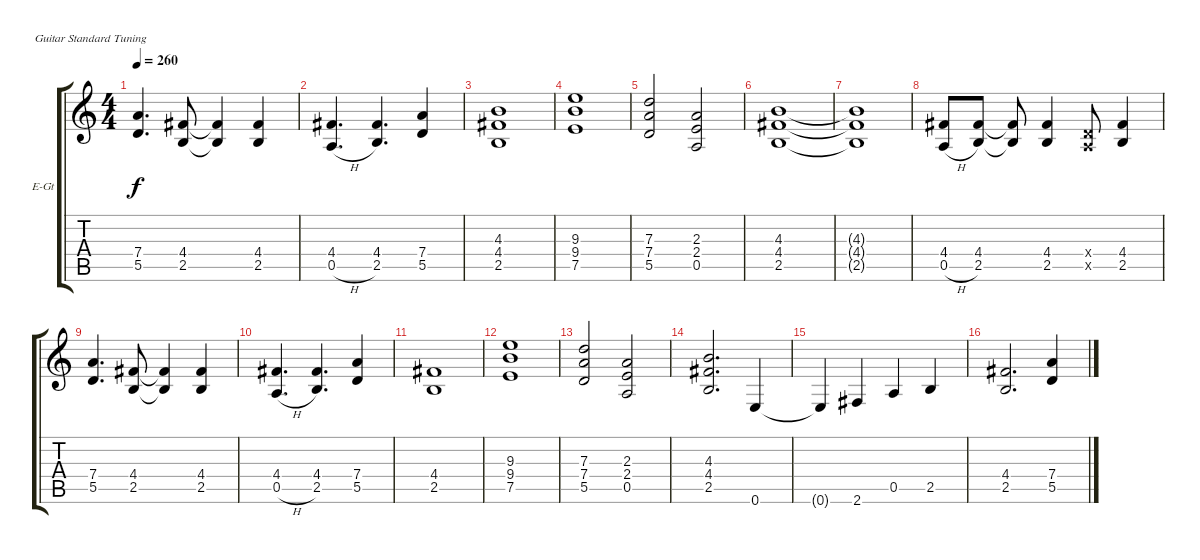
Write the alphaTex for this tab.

\defaultSystemsLayout 4
\bracketExtendMode groupsimilarinstruments
\firstSystemTrackNameOrientation horizontal
\otherSystemsTrackNameOrientation horizontal
\track ("Herman Frank" "E-Gt") {instrument distortionguitar}
\staff {score tabs}
\tuning (E4 B3 G3 D3 A2 E2)
\ts (4 4)
\tempo 260
\clef g2
\ks c
(7.4 5.5).4{d dy f} (4.4 2.5).8 (4.4{t} 2.5{t}).4 (2.5 4.4).4 |
(4.4 0.5{h}).4{d} (4.4 2.5).4{d} (7.4 5.5).4 |
(2.5 4.4 4.3).1 |
(7.5 9.4 9.3).1 |
(5.5 7.4 7.3).2 (2.3 2.4 0.5).2 |
(2.5 4.4 4.3).1 |
(2.5{t} 4.4{t} 4.3{t}).1 |
(4.4 0.5{h}).8 (4.4 2.5).8 (4.4{t} 2.5{t}).8 (4.4 2.5).4 (0.4{x} 0.5{x}).8 (2.5 4.4).4 |
(7.4 5.5).4{d} (4.4 2.5).8 (4.4{t} 2.5{t}).4 (2.5 4.4).4 |
(4.4 0.5{h}).4{d} (4.4 2.5).4{d} (7.4 5.5).4 |
(2.5 4.4).1 |
(7.5 9.4 9.3).1 |
(5.5 7.4 7.3).2 (0.5 2.4 2.3).2 |
(4.4 2.5 4.3).2{d} 0.6.4 |
0.6{t}.4 2.6.4 0.5.4 2.5.4 |
(4.4 2.5).2{d} (7.4 5.5).4
